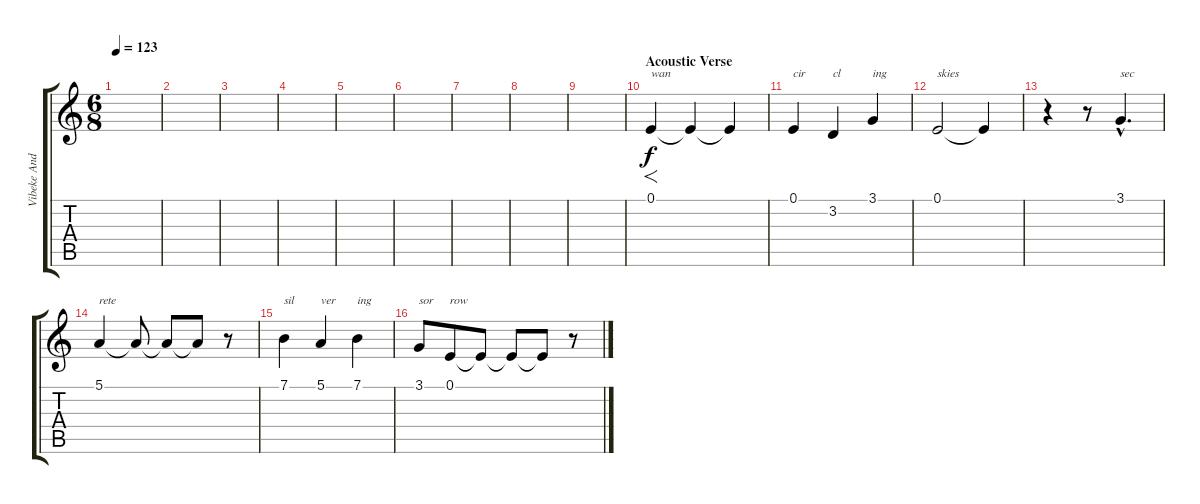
\track ("Vibeke And Choir" "Vibeke And") {instrument choiraahs}
\staff {score tabs}
\tuning (E4 B3 G3 D3 A2 E2) {hide}
\ts (6 8)
\tempo 123
\clef g2
\ks c
|
|
|
|
|
|
|
|
|
\section ("" "Acoustic Verse")
0.1.4{f txt "wan"} 0.1{t}.4 0.1{t}.4 |
0.1.4{txt "cir"} 3.2.4{txt "cl"} 3.1.4{txt "ing"} |
0.1.2{txt "skies"} 0.1{t}.4 |
r.4 r.8 3.1{hac}.4{d txt "sec"} |
5.1.4{txt "rete"} 5.1{t}.8 5.1{t}.8 5.1{t}.8 r.8 |
7.1.4{txt "sil"} 5.1.4{txt "ver"} 7.1.4{txt "ing"} |
3.1.8{txt "sor"} 0.1.8{txt "row"} 0.1{t}.8 0.1{t}.8 0.1{t}.8 r.8
